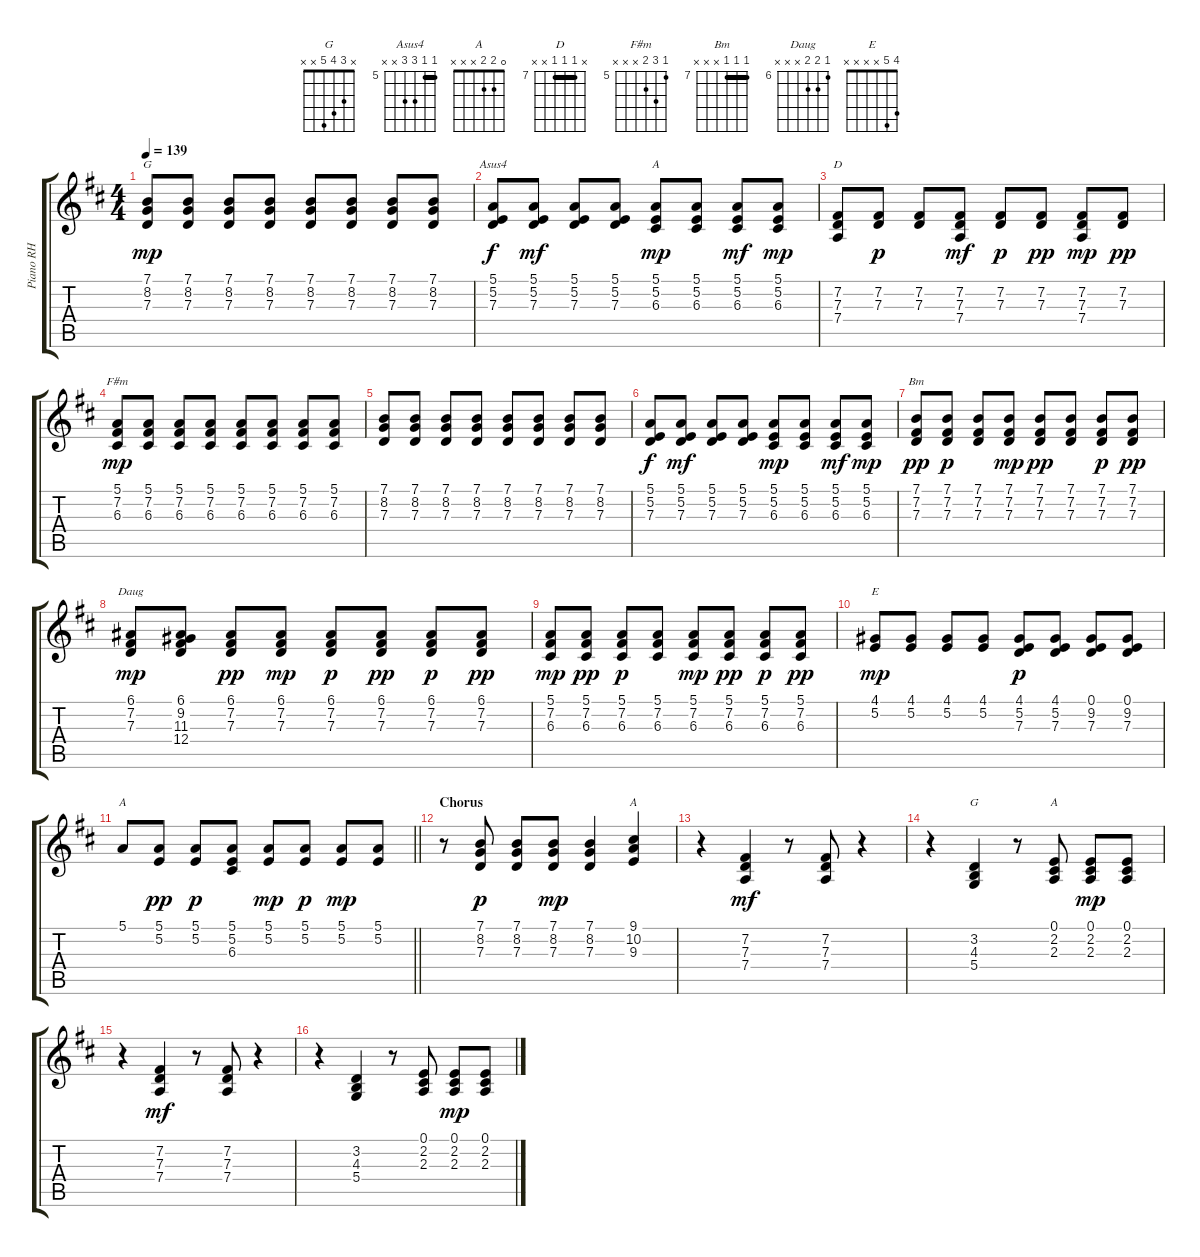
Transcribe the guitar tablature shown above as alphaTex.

\track ("Piano RH" "Piano RH") {instrument electricgrandpiano}
\staff {score tabs}
\tuning (E4 B3 G3 D3 A2 E2) {hide}
\chord ("G" 7 8 7 x x x) {firstfret 7 barre 7}
\chord ("Asus4" 5 5 7 7 x x) {firstfret 5 barre 5}
\chord ("A" 5 5 6 x x x) {firstfret 5 barre 5}
\chord ("D" x 7 7 7 x x) {firstfret 7 barre 7}
\chord ("F#m" 5 7 6 x x x) {firstfret 5}
\chord ("Bm" 7 7 7 x x x) {firstfret 7 barre 7}
\chord ("Daug" 6 7 7 x x x) {firstfret 6}
\chord ("E" 4 5 x x x x)
\chord ("A" 5 5 6 7 x x) {firstfret 5 barre 5}
\chord ("A" 9 10 9 x x x) {firstfret 9 barre 9}
\chord ("G" x 3 4 5 x x)
\chord ("A" 0 2 2 x x x)
\ts (4 4)
\tempo 139
\clef g2
\ks d
(7.1 8.2 7.3).8{ch "G" dy mp} (7.1 8.2 7.3).8 (7.1 8.2 7.3).8 (7.1 8.2 7.3).8 (7.1 8.2 7.3).8 (7.1 8.2 7.3).8 (7.1 8.2 7.3).8 (7.1 8.2 7.3).8 |
(5.1 5.2 7.3).8{ch "Asus4" dy f} (5.1 5.2 7.3).8{dy mf} (5.1 5.2 7.3).8 (5.1 5.2 7.3).8 (5.1 5.2 6.3).8{ch "A" dy mp} (5.1 5.2 6.3).8 (5.1 5.2 6.3).8{dy mf} (5.1 5.2 6.3).8{dy mp} |
(7.2 7.3 7.4).8{ch "D"} (7.2 7.3).8{dy p} (7.2 7.3).8 (7.2 7.3 7.4).8{dy mf} (7.2 7.3).8{dy p} (7.2 7.3).8{dy pp} (7.2 7.3 7.4).8{dy mp} (7.2 7.3).8{dy pp} |
(5.1 7.2 6.3).8{ch "F#m" dy mp} (5.1 7.2 6.3).8 (5.1 7.2 6.3).8 (5.1 7.2 6.3).8 (5.1 7.2 6.3).8 (5.1 7.2 6.3).8 (5.1 7.2 6.3).8 (5.1 7.2 6.3).8 |
(7.1 8.2 7.3).8 (7.1 8.2 7.3).8 (7.1 8.2 7.3).8 (7.1 8.2 7.3).8 (7.1 8.2 7.3).8 (7.1 8.2 7.3).8 (7.1 8.2 7.3).8 (7.1 8.2 7.3).8 |
(5.1 5.2 7.3).8{dy f} (5.1 5.2 7.3).8{dy mf} (5.1 5.2 7.3).8 (5.1 5.2 7.3).8 (5.1 5.2 6.3).8{dy mp} (5.1 5.2 6.3).8 (5.1 5.2 6.3).8{dy mf} (5.1 5.2 6.3).8{dy mp} |
(7.1 7.2 7.3).8{ch "Bm" dy pp} (7.1 7.2 7.3).8{dy p} (7.1 7.2 7.3).8 (7.1 7.2 7.3).8{dy mp} (7.1 7.2 7.3).8{dy pp} (7.1 7.2 7.3).8 (7.1 7.2 7.3).8{dy p} (7.1 7.2 7.3).8{dy pp} |
(6.1 7.2 7.3).8{ch "Daug" dy mp} (6.1 9.2 11.3 12.4).8 (6.1 7.2 7.3).8{dy pp} (6.1 7.2 7.3).8{dy mp} (6.1 7.2 7.3).8{dy p} (6.1 7.2 7.3).8{dy pp} (6.1 7.2 7.3).8{dy p} (6.1 7.2 7.3).8{dy pp} |
(5.1 7.2 6.3).8{dy mp} (5.1 7.2 6.3).8{dy pp} (5.1 7.2 6.3).8{dy p} (5.1 7.2 6.3).8 (5.1 7.2 6.3).8{dy mp} (5.1 7.2 6.3).8{dy pp} (5.1 7.2 6.3).8{dy p} (5.1 7.2 6.3).8{dy pp} |
(4.1 5.2).8{ch "E" dy mp} (4.1 5.2).8 (4.1 5.2).8 (4.1 5.2).8 (4.1 5.2 7.3).8{dy p} (4.1 5.2 7.3).8 (0.1 9.2 7.3).8 (0.1 9.2 7.3).8 |
\barLineRight lightlight
5.1.8{ch "A"} (5.1 5.2).8{dy pp} (5.1 5.2).8{dy p} (5.1 5.2 6.3).8 (5.1 5.2).8{dy mp} (5.1 5.2).8{dy p} (5.1 5.2).8{dy mp} (5.1 5.2).8 |
\section ("" "Chorus")
r.8 (7.1 8.2 7.3).8{dy p} (7.1 8.2 7.3).8 (7.1 8.2 7.3).8{dy mp} (7.1 8.2 7.3).4 (9.1 10.2 9.3).4{ch "A"} |
r.4 (7.2 7.3 7.4).4{dy mf} r.8 (7.2 7.3 7.4).8 r.4 |
r.4 (3.2 4.3 5.4).4{ch "G"} r.8 (0.1 2.2 2.3).8{ch "A"} (0.1 2.2 2.3).8{dy mp} (0.1 2.2 2.3).8 |
r.4 (7.2 7.3 7.4).4{dy mf} r.8 (7.2 7.3 7.4).8 r.4 |
r.4 (3.2 4.3 5.4).4 r.8 (0.1 2.2 2.3).8 (0.1 2.2 2.3).8{dy mp} (0.1 2.2 2.3).8
